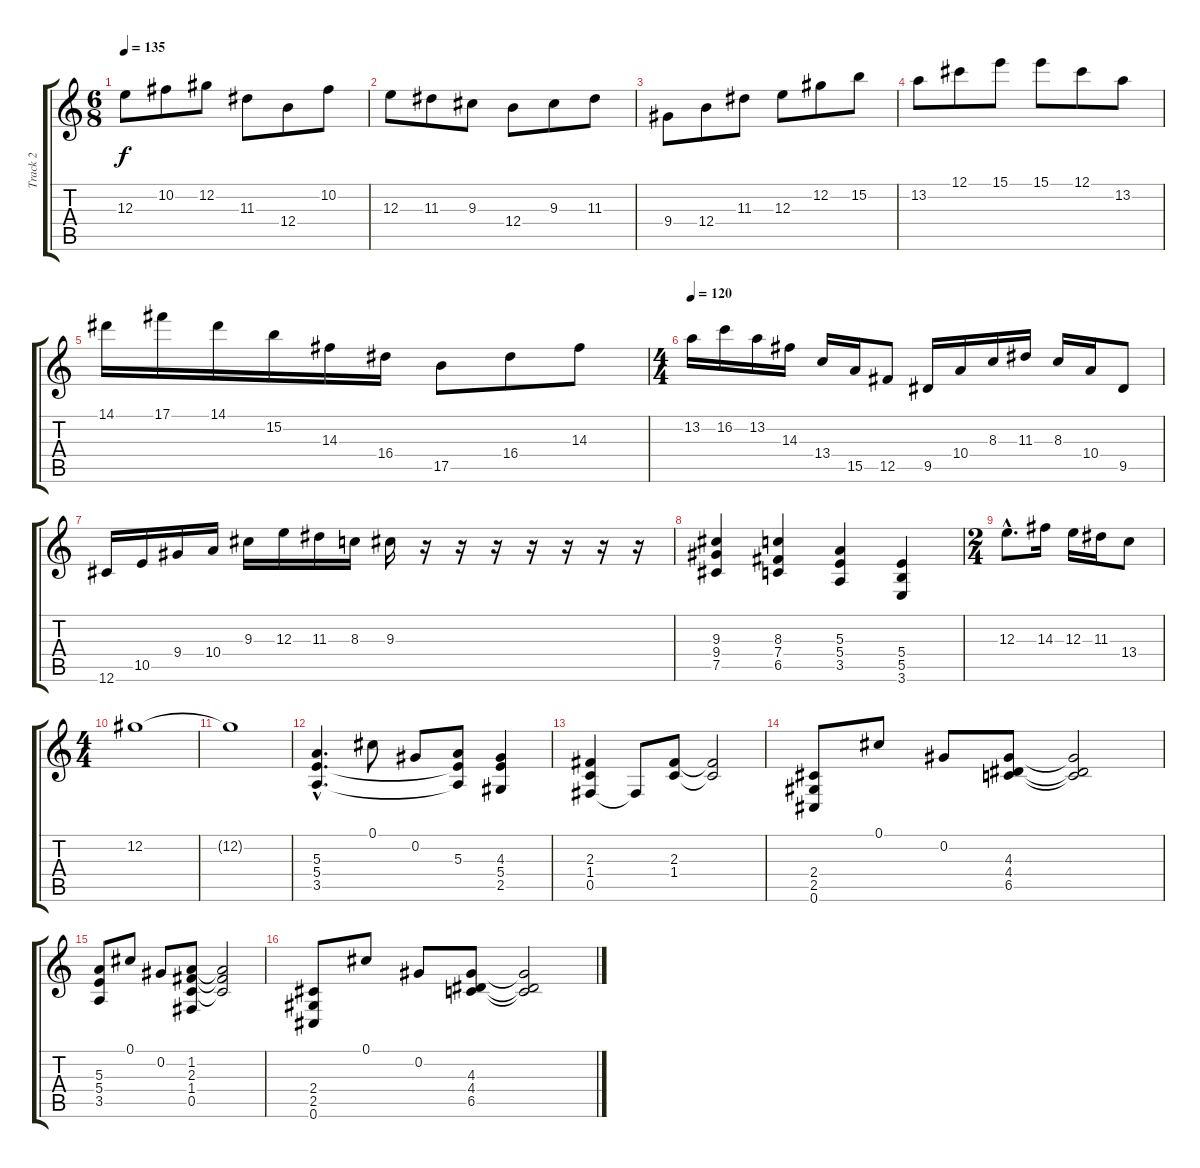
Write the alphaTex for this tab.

\track ("Track 2" "Track 2") {instrument distortionguitar}
\staff {score tabs}
\tuning (Db4 Ab3 E3 B2 Gb2 Db2) {hide}
\ts (6 8)
\tempo 135
\clef g2
\ks c
12.3.8{dy f} 10.2.8 12.2.8 11.3.8 12.4.8 10.2.8 |
12.3.8 11.3.8 9.3.8 12.4.8 9.3.8 11.3.8 |
9.4.8 12.4.8 11.3.8 12.3.8 12.2.8 15.2.8 |
13.2.8 12.1.8 15.1.8 15.1.8 12.1.8 13.2.8 |
14.1.16 17.1.16 14.1.16 15.2.16 14.3.16 16.4.16 17.5.8 16.4.8 14.3.8 |
\ts (4 4)
\tempo 120
13.2.16 16.2.16 13.2.16 14.3.16 13.4.16 15.5.16 12.5.8 9.5.16 10.4.16 8.3.16 11.3.16 8.3.16 10.4.16 9.5.8 |
12.6.16 10.5.16 9.4.16 10.4.16 9.3.16 12.3.16 11.3.16 8.3.16 9.3.16 r.16 r.16 r.16 r.16 r.16 r.16 r.16 |
(9.3 9.4 7.5).4 (8.3 7.4 6.5).4 (5.3 5.4 3.5).4 (5.4 5.5 3.6).4 |
\ts (2 4)
12.3{hac}.8{d} 14.3.16 12.3.16 11.3.16 13.4.8 |
\ts (4 4)
12.2.1 |
12.2{t}.1 |
(5.3{hac} 5.4{hac} 3.5{hac}).4{d} 0.1.8 0.2.8 (5.3 5.4{t} 3.5{t}).8 (4.3 5.4 2.5).4 |
(2.3 1.4 0.5).4 0.5{t}.8 (2.3 1.4).8 (2.3{t} 1.4{t}).2 |
(2.4 2.5 0.6).8 0.1.8 0.2.8 (4.3 4.4 6.5).8 (4.3{t} 4.4{t} 6.5{t}).2 |
(5.3 5.4 3.5).8 0.1.8 0.2.8 (1.2 2.3 1.4 0.5).8 (1.2{t} 2.3{t} 1.4{t}).2 |
(2.4 2.5 0.6).8 0.1.8 0.2.8 (4.3 4.4 6.5).8 (4.3{t} 4.4{t} 6.5{t}).2
